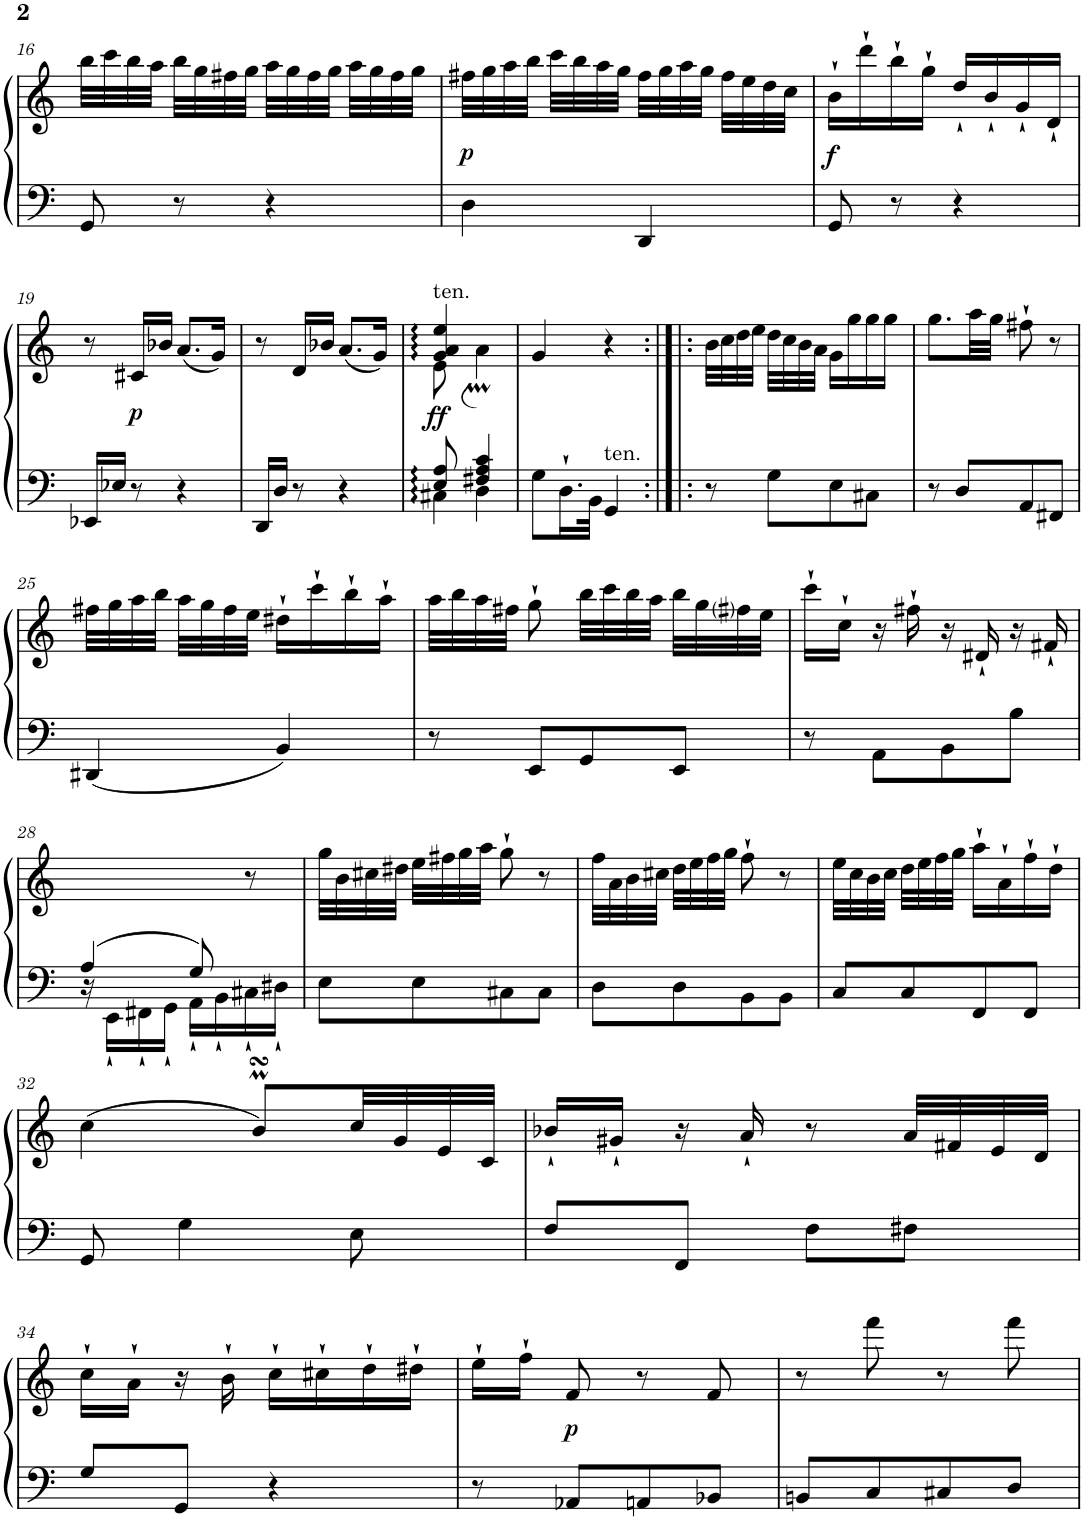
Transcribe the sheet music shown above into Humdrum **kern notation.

**kern	**kern	**dynam
*part1	*part1	*part1
*staff2	*staff1	*staff1/2
*I"Фортепиано	*	*
!!LO:PB:g=z
*clefF4	*clefG2	*
*k[]	*k[]	*
*M2/4	*M2/4	*
=16	=16	=16
8GG/	32bb\LLL	.
.	32ccc\	.
.	32bb\	.
.	32aa\JJJ	.
8r	32bb\LLL	.
.	32gg\	.
.	32ff#X\	.
.	32gg\JJJ	.
4r	32aa\LLL	.
.	32gg\	.
.	32ff#\	.
.	32gg\JJJ	.
.	32aa\LLL	.
.	32gg\	.
.	32ff#\	.
.	32gg\JJJ	.
=17	=17	=17
!	!	!LO:DY:b
4D\	32ff#X\LLL	p
.	32gg\	.
.	32aa\	.
.	32bb\JJJ	.
.	32ccc\LLL	.
.	32bb\	.
.	32aa\	.
.	32gg\JJJ	.
4DD/	32ff#\LLL	.
.	32gg\	.
.	32aa\	.
.	32gg\JJJ	.
.	32ff#\LLL	.
.	32ee\	.
.	32dd\	.
.	32cc\JJJ	.
=18	=18	=18
!	!	!LO:DY:b
8GG/	16b`\LL	f
.	16ddd`\	.
8r	16bb`\	.
.	16gg`\JJ	.
4r	16dd`/LL	.
.	16b`/	.
.	16g`/	.
.	16d`/JJ	.
!!LO:LB:g=z
=19	=19	=19
16EE-X/LL	8r	.
16E-X/JJ	.	.
!	!	!LO:DY:b
8r	16c#X/LL	p
.	16b-X/JJ	.
4r	(<8.a/L	.
.	16g/Jk)	.
=20	=20	=20
16DD/LL	8r	.
16D/JJ	.	.
8r	16d/LL	.
.	16b-X/JJ	.
4r	(<8.a/L	.
.	16g/Jk)	.
=21	=21	=21
*^	*^	*
!	!	!LO:TX:a:t=ten.	!	!
!	!	!	!	!LO:DY:b
8E/: 8A/:	4C#X\	4g/ 4a/ 4ee/	8e\	ff
8ryy	.	.	8ryy	.
4F#X/ 4A/ 4c/	4D\	4ryy	4aM\	.
*v	*v	*	*	*
*	*v	*v	*
=22	=22	=22
8G\L	4g/	.
16.D`\L	.	.
32BB\JJk	.	.
!LO:TX:a:t=ten.	!	!
4GG/	4r	.
=23:|!|:	=23:|!|:	=23:|!|:
8r	32b\LLL	.
.	32cc\	.
.	32dd\	.
.	32ee\JJJ	.
8G\L	32dd\LLL	.
.	32cc\	.
.	32b\	.
.	32a\JJJ	.
8E\	16g\LL	.
.	16gg\	.
8C#X\J	16gg\	.
.	16gg\JJ	.
=24	=24	=24
8r	8.gg\L	.
8D/L	.	.
.	32aa\LL	.
.	32gg\JJJ	.
8AA/	8ff#X`\	.
8FF#X/J	8r	.
!!LO:LB:g=z
=25	=25	=25
4DD#X/	32ff#X\LLL	.
.	32gg\	.
.	32aa\	.
.	32bb\JJJ	.
.	32aa\LLL	.
.	32gg\	.
.	32ff#\	.
.	32ee\JJJ	.
4BB/	16dd#X`\LL	.
.	16ccc`\	.
.	16bb`\	.
.	16aa`\JJ	.
=26	=26	=26
8r	32aa\LLL	.
.	32bb\	.
.	32aa\	.
.	32ff#X\JJJ	.
8EE/L	8gg`\	.
8GG/	32bb\LLL	.
.	32ccc\	.
.	32bb\	.
.	32aa\JJJ	.
8EE/J	32bb\LLL	.
.	32gg\	.
.	32ff#i\	.
.	32ee\JJJ	.
=27	=27	=27
8r	16ccc`\LL	.
.	16cc`\JJ	.
8AA\L	16r	.
.	16ff#X`\	.
8BB\	16r	.
.	16d#X`/	.
8B\J	16r	.
.	16f#X`/	.
!!LO:LB:g=z
=28	=28	=28
*^	*	*
4A/	16r	4.ryy	.
.	16EE`<\LL	.	.
.	16FF#X`<\	.	.
.	16GG`<\JJ	.	.
8G/	16AA`<\LL	.	.
.	16BB`<\	.	.
8ryy	16C#X`<\	8r	.
.	16D#X`<\JJ	.	.
*v	*v	*	*
=29	=29	=29
8E\L	32gg\LLL	.
.	32b\	.
.	32cc#X\	.
.	32dd#X\JJJ	.
8E\	32ee\LLL	.
.	32ff#X\	.
.	32gg\	.
.	32aa\JJJ	.
8C#X\	8gg`\	.
8C#\J	8r	.
=30	=30	=30
8D\L	32ff\LLL	.
.	32a\	.
.	32b\	.
.	32cc#X\JJJ	.
8D\	32dd\LLL	.
.	32ee\	.
.	32ff\	.
.	32gg\JJJ	.
8BB\	8ff`\	.
8BB\J	8r	.
=31	=31	=31
8C/L	32ee\LLL	.
.	32cc\	.
.	32b\	.
.	32cc\JJJ	.
8C/	32dd\LLL	.
.	32ee\	.
.	32ff\	.
.	32gg\JJJ	.
8FF/	16aa`\LL	.
.	16a`\	.
8FF/J	16ff`\	.
.	16dd`\JJ	.
!!LO:LB:g=z
=32	=32	=32
8GG/	(4cc\	.
4G\	.	.
.	8bmsSsS/L)	.
8E\	32cc/LL	.
.	32g/	.
.	32e/	.
.	32c/JJJ	.
=33	=33	=33
8F/L	16b-X`/LL	.
.	16g#X`/JJ	.
8FF/J	16r	.
.	16a`/	.
8F\L	8r	.
8F#X\J	32a/LLL	.
.	32f#X/	.
.	32e/	.
.	32d/JJJ	.
!!LO:LB:g=z
=34	=34	=34
8G/L	16cc`\LL	.
.	16a`\JJ	.
8GG/J	16r	.
.	16b`\	.
4r	16cc`\LL	.
.	16cc#X`\	.
.	16dd`\	.
.	16dd#X`\JJ	.
=35	=35	=35
8r	16ee`\LL	.
.	16ff`\JJ	.
!	!	!LO:DY:b
8AA-X/L	8f/	p
8AAn/	8r	.
8BB-X/J	8f/	.
=36	=36	=36
8BBn/L	8r	.
8C/	8fff\	.
8C#X/	8r	.
8D/J	8fff\	.
=	=	=
*-	*-	*-
